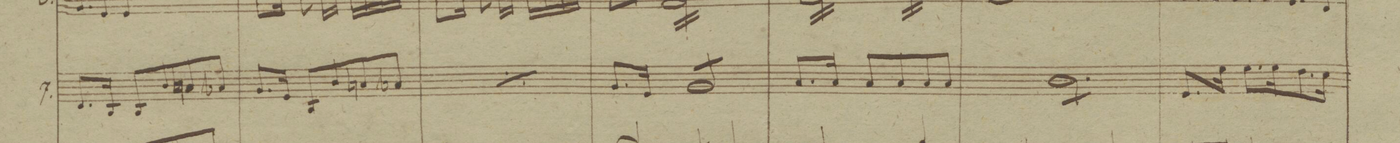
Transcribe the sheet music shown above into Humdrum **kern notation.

**kern	**dynam
*I"7.	*
*clefC3	*
*k[b-]	*
*M3/4	*
8.E/L	.
16C/Jk	.
8C/L	.
8c/	.
8Bn/	.
8B-X/J	.
=9	=9
8.A/L	.
16F/Jk	.
8C/L	.
8c/	.
8Bn/	.
8B-X/J	.
=10	=10
*rep	*
8.A/L	.
16F/Jk	.
8C/L	.
8c/	.
8Bn/	.
8B-X/J	.
*Xrep	*
=11	=11
8.A/L	.
16F/Jk	.
*tremolo	*
8A/L	.
8A/	.
8A/	.
8A/J	.
=12	=12
8.B-/L	.
16B-/Jk	.
8B-/L	.
8B-/	.
8B-/	.
8B-/J	.
=13	=13
8c\L	.
8c\	.
8c\	.
8c\	.
8c\	.
8c\J	.
=14	=14
8.F/L	.
16f\Jk	.
8.f\L	.
16f\K	.
8.e\	.
16d\Jk	.
=15	=15
*-	*-
